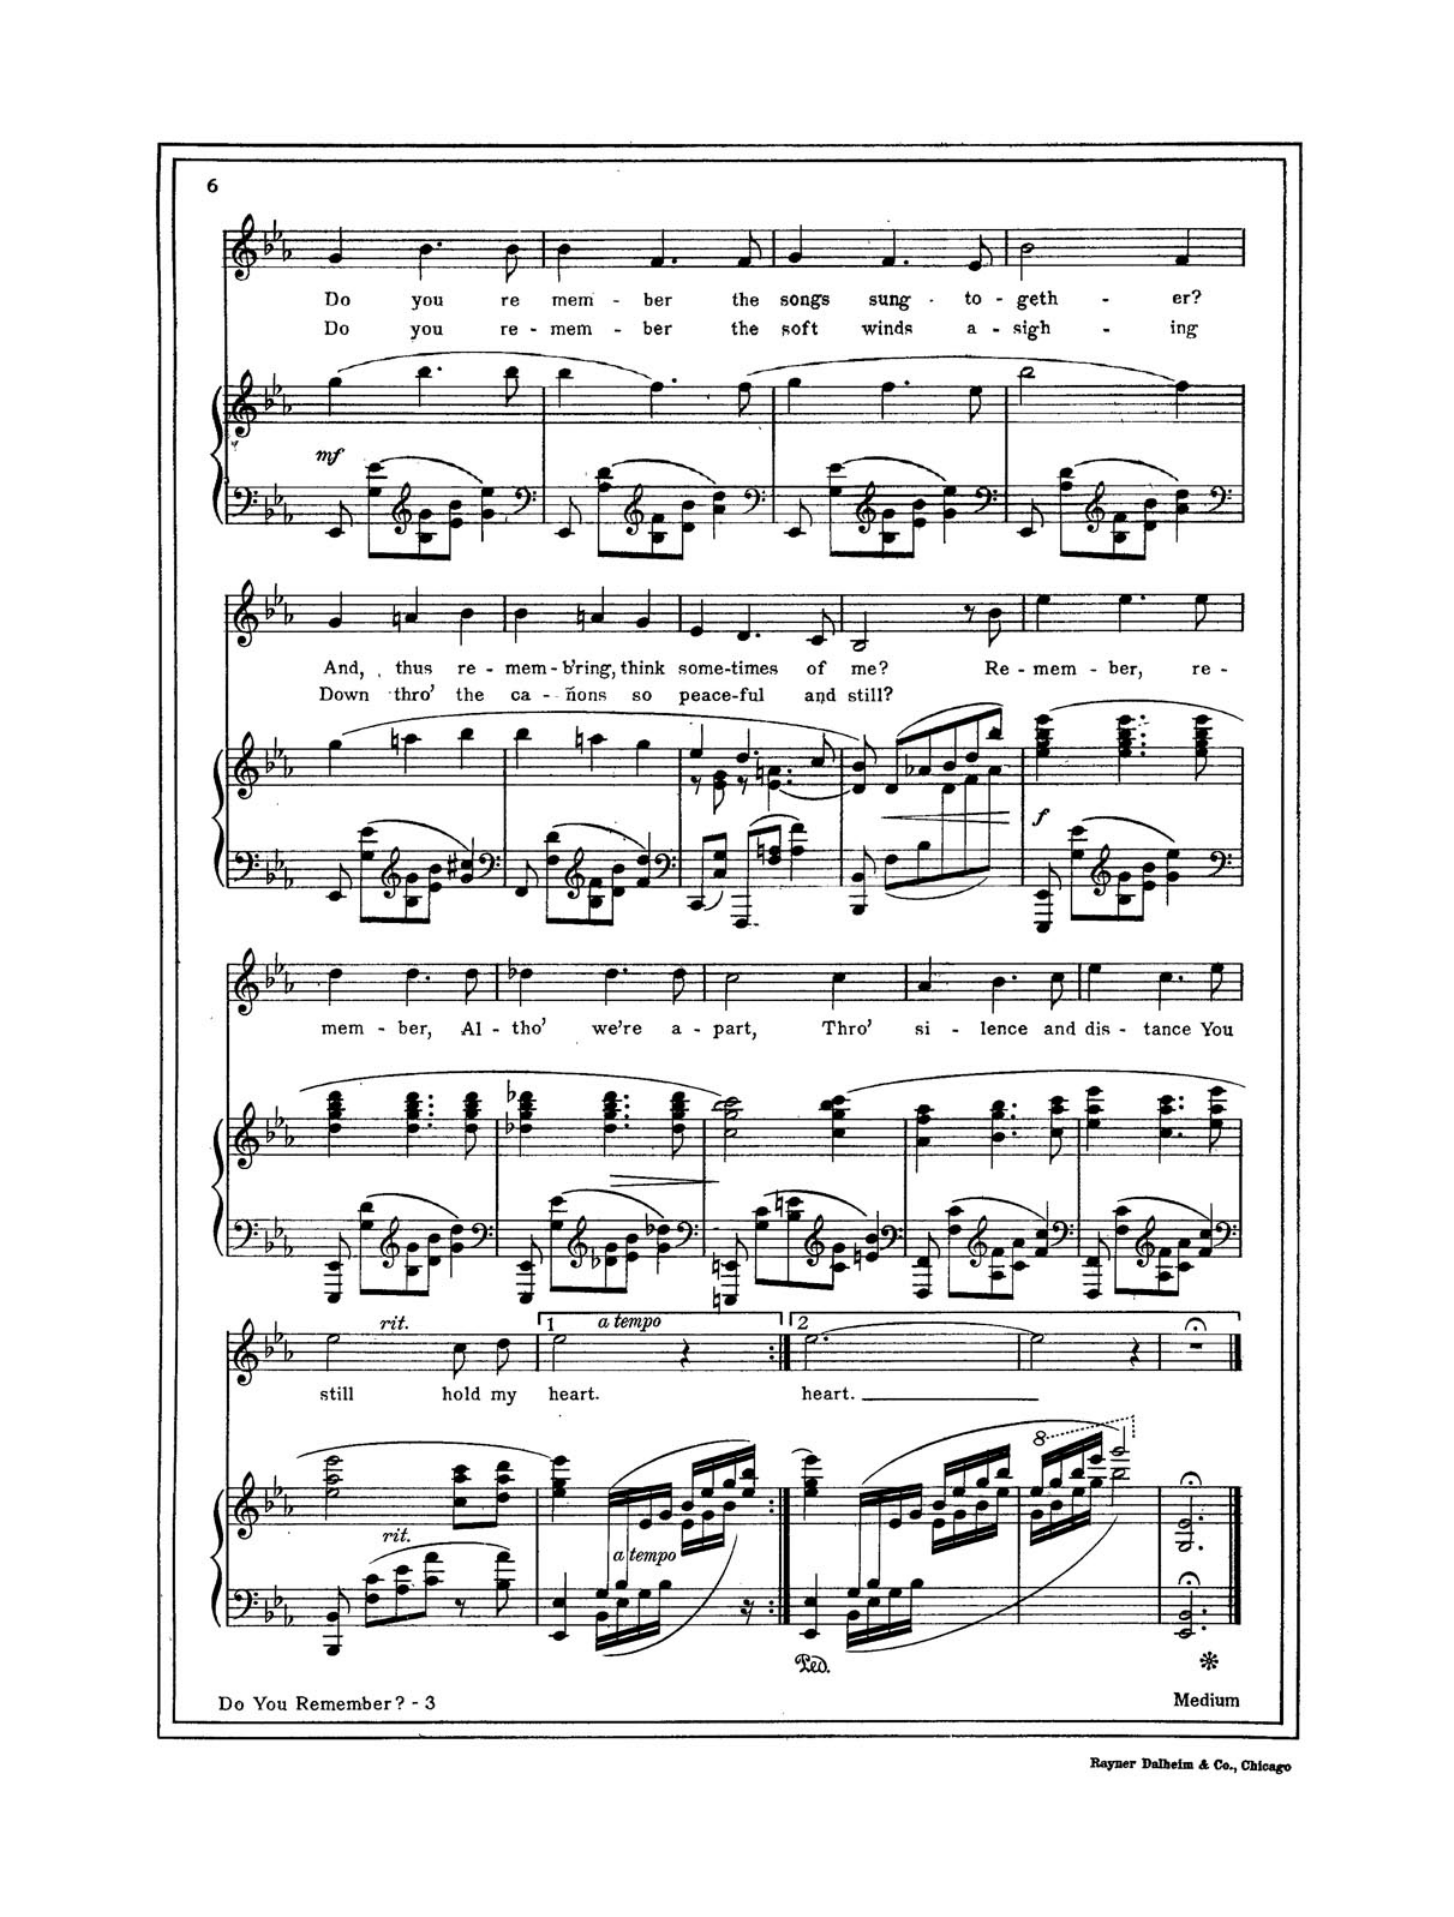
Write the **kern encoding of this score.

**kern	**kern	**dynam	**kern	**text	**text
*part2	*part2	*part2	*part1	*part1	*part1
*staff3	*staff2	*staff2/3	*staff1	*staff1	*staff1
*I"Piano	*	*	*I"Voice	*	*
*I'Pno	*	*	*	*	*
*clefF4	*clefG2	*	*clefG2	*	*
*k[b-e-a-]	*k[b-e-a-]	*	*k[b-e-a-]	*	*
*M3/4	*M3/4	*	*M3/4	*	*
=33	=33	=33	=33	=33	=33
!	!	!LO:DY:b	!	!	!
8EE-/	(4gg\	mf	4g/	Do	Do
8G\ 8e-\L	.	.	.	.	.
*clefG2	*	*	*	*	*
8B-\ 8g\	4.bb-\	.	4.b-\	you	you
8e-\ 8b-\J	.	.	.	.	.
4g\ 4ee-\	.	.	.	.	.
.	8bb-\	.	8b-\	re-	re-
=34	=34	=34	=34	=34	=34
*clefF4	*	*	*	*	*
8EE-/	4bb-\	.	4b-\	-mem-	-mem-
8A-/ 8d/L	.	.	.	.	.
*clefG2	*	*	*	*	*
8B-/ 8f/	4.ff\)	.	4.f/	-ber	-ber
8d/ 8b-/J	.	.	.	.	.
4a-\ 4dd\	.	.	.	.	.
.	(8ff\	.	8f/	the	the
=35	=35	=35	=35	=35	=35
*clefF4	*	*	*	*	*
8EE-/	4gg\	.	4g/	songs	soft
8G\ 8e-\L	.	.	.	.	.
*clefG2	*	*	*	*	*
8B-\ 8g\	4.ff\	.	4.f/	sung	winds
8e-\ 8b-\J	.	.	.	.	.
4g\ 4ee-\	.	.	.	.	.
.	8ee-\	.	8e-/	to-	a-
=36	=36	=36	=36	=36	=36
*clefF4	*	*	*	*	*
8EE-/	2bb-\	.	2b-\	-geth-	-sigh-
8A-/ 8d/L	.	.	.	.	.
*clefG2	*	*	*	*	*
8B-/ 8f/	.	.	.	.	.
8d/ 8b-/J	.	.	.	.	.
4a-\ 4dd\	4ff\)	.	4f/	-er?	-ing
=37	=37	=37	=37	=37	=37
*clefF4	*	*	*	*	*
8EE-/	(4gg\	.	4g/	And,	Down
8G\ 8e-\L	.	.	.	.	.
*clefG2	*	*	*	*	*
8B-\ 8g\	4aan\	.	4an/	thus	thro’
8e-\ 8b-\J	.	.	.	.	.
4g/ 4cc#X/	4bb-\	.	4b-\	re-	the
=38	=38	=38	=38	=38	=38
*clefF4	*	*	*	*	*
8FF/	4bb-\	.	4b-\	-mem-	can-
8F/ 8d/L	.	.	.	.	.
*clefG2	*	*	*	*	*
8B-/ 8f/	4aan\	.	4an/	-b’ring,	-yons
8d/ 8b-/J	.	.	.	.	.
4f/ 4dd/	4gg\	.	4g/	think	so
=39	=39	=39	=39	=39	=39
*clefF4	*	*	*	*	*
*	*^	*	*	*	*
8CC/L	4ee-/	8r	.	4e-/	some-	peace-
8C/ 8G/J	.	8e-\ 8g\	.	.	.	.
8FFF/L	4.dd/	8r	.	4.d/	-times	-ful
8F/ 8An/J	.	(4.e-\ 4.an\	.	.	.	.
4A\ 4f\	.	.	.	.	.	.
.	8cc/	.	.	8c/	of	and
=40	=40	=40	=40	=40	=40	=40
8BBB-/ 8BB-/	8d/ 8b-/))	4.ryy	.	2B-/	me?	still?
!	!	!	!LO:HP:b	!	!	!
(<8F\L	(>8d/L	.	<	.	.	.
8B-\	8a-X/	.	.	.	.	.
4.ryy	8b-/	8d\	.	.	.	.
.	8dd/	8f\	.	8r	.	.
.	8bb-/J)	8a-\J)	.	8b-\	Re	.
=41	=41	=41	=41	=41	=41	=41
!	!	!	!LO:DY:b	!	!	!
*	*v	*v	*	*	*	*
8EEE-/ 8EE-/	(4ee-\ 4gg\ 4bb-\ 4eee-\	f	4ee-\	mem-	.
8G\ 8e-\L	.	.	.	.	.
*clefG2	*	*	*	*	*
8B-\ 8g\	4.ee-\ 4.gg\ 4.bb-\ 4.eee-\	.	4.ee-\	-ber,	.
8e-\ 8b-\J	.	.	.	.	.
4g\ 4ee-\	.	.	.	.	.
.	8ee-\ 8gg\ 8bb-\ 8eee-\	.	8ee-\	re-	.
=42	=42	=42	=42	=42	=42
*clefF4	*	*	*	*	*
8EEE-/ 8EE-/	4dd\ 4gg\ 4bb-\ 4ddd\	.	4dd\	-mem-	.
8G\ 8d\L	.	.	.	.	.
*clefG2	*	*	*	*	*
8B-\ 8g\	4.dd\ 4.gg\ 4.bb-\ 4.ddd\	.	4.dd\	-ber,	.
8d\ 8b-\J	.	.	.	.	.
4g\ 4dd\	.	.	.	.	.
.	8dd\ 8gg\ 8bb-\ 8ddd\	.	8dd\	Al-	.
=43	=43	=43	=43	=43	=43
*clefF4	*	*	*	*	*
8EEE-/ 8EE-/	4dd-X\ 4gg\ 4bb-\ 4ddd-X\	.	4dd-X\	-tho’	.
8G\ 8e-\L	.	.	.	.	.
*clefG2	*	*	*	*	*
8d-X\ 8g\	4.dd-\ 4.gg\ 4.bb-\ 4.ddd-\	.	4.dd-\	we’re	.
8e-\ 8b-\J	.	.	.	.	.
4g\ 4dd-X\	.	.	.	.	.
.	8dd-\ 8gg\ 8bb-\ 8ddd-\	.	8dd-\	a-	.
.	.	[	.	.	.
=44	=44	=44	=44	=44	=44
*clefF4	*	*	*	*	*
8EEEn/ 8EEn/	2cc\ 2gg\ 2bb-\ 2ccc\)	.	2cc\	part,	.
8G\ 8c\L	.	.	.	.	.
8B-\ 8en\	.	.	.	.	.
*clefG2	*	*	*	*	*
8c\ 8g\J	.	.	.	.	.
4en/ 4b-/	(4cc\ 4gg\ 4bb-\ 4ccc\	.	4cc\	Thro’	.
=45	=45	=45	=45	=45	=45
*clefF4	*	*	*	*	*
8FFF/ 8FF/	4a-\ 4ff\ 4aa-\	.	4a-/	si-	.
8F\ 8c\L	.	.	.	.	.
*clefG2	*	*	*	*	*
8A-\ 8f\	4.b-\ 4.gg\ 4.bb-\	.	4.b-\	-lence	.
8c\ 8a-\J	.	.	.	.	.
4f/ 4cc/	.	.	.	.	.
.	8cc\ 8aa-\ 8ccc\	.	8cc\	and	.
=46	=46	=46	=46	=46	=46
*clefF4	*	*	*	*	*
8FFF/ 8FF/	4ee-\ 4aa-\ 4eee-\	.	4ee-\	dis-	.
8F\ 8c\L	.	.	.	.	.
*clefG2	*	*	*	*	*
8A-\ 8f\	4.cc\ 4.aa-\ 4.ccc\	.	4.cc\	-tance	.
8c\ 8a-\J	.	.	.	.	.
4f/ 4cc/	.	.	.	.	.
.	8ee-\ 8aa-\ 8eee-\	.	8ee-\	You	.
=47	=47	=47	=47	=47	=47
*clefF4	*	*	*	*	*
!	!	!	!LO:TX:i:t=rit.	!	!
8BBB-/ 8BB-/	2ee-\ 2aa-\ 2eee-\	.	2ee-\	still	.
!LO:TX:i:t=rit.	!	!	!	!	!
8F\ 8c\L	.	.	.	.	.
8A-\ 8e-\	.	.	.	.	.
8c\ 8a-\J	.	.	.	.	.
8r	8cc\ 8aa-\ 8ccc\L	.	8cc\L	hold	.
8B-\ 8a-\	8dd\ 8aa-\ 8ddd\J	.	8dd\J	my	.
=48	=48	=48	=48	=48	=48
*^	*^	*	*	*	*
!	!	!	!	!	!LO:TX:i:t=a tempo	!	!
4ryy	4EE-/ 4E-/	4ee-\ 4gg\ 4eee-\)	2ryy	.	2ee-\	heart.	.
!LO:TX:i:t=a tempo	!	!	!	!	!	!	!
(16G/LL	(<16BB-\LL	8ryy	.	.	.	.	.
16B-/	16E-\	.	.	.	.	.	.
4.ryy	16G\	16e-/	.	.	.	.	.
.	16B-\JJ	16g/JJ	.	.	.	.	.
.	8.ryy	16b-/LL	16e-\LL	.	4r	.	.
.	.	16ee-/	16g\	.	.	.	.
.	.	16gg/	16b-\JJ)	.	.	.	.
.	16r	16ee-/ 16bb-/JJ)	16ryy	.	.	.	.
=49:|!	=49:|!	=49:|!	=49:|!	=49:|!	=49:|!	=49:|!	=49:|!
4ryy	4EE-/ 4E-/	4ee-\ 4gg\ 4eee-\	2ryy	.	[2.ee-\	heart.	.
(16G/LL	(<16BB-\LL	8ryy	.	.	.	.	.
16B-/	16E-\	.	.	.	.	.	.
4ryy	16G\	16e-/	.	.	.	.	.
.	16B-\JJ	16g/JJ	.	.	.	.	.
.	4ryy	16b-/LL	16e-\LL	.	.	.	.
.	.	16ee-/	16g\	.	.	.	.
8ryy	.	16gg/	16b-\	.	.	.	.
.	.	16bb-/JJ	16ee-\JJ	.	.	.	.
*v	*v	*	*	*	*	*	*
=50	=50	=50	=50	=50	=50	=50
*	*8va	*	*	*	*	*
2.ryy	16eee-/LL	16gg\LL	.	2ee-\]	.	.
.	16ggg/	16bb-\	.	.	.	.
.	16bbb-/	16eee-\	.	.	.	.
.	16eeee-/JJ	16ggg\JJ	.	.	.	.
.	2gggg/)	2bbb-\)	.	.	.	.
.	.	.	.	4r	.	.
*	*v	*v	*	*	*	*
=51	=51	=51	=51	=51	=51
*	*X8va	*	*	*	*
2.EE-/;< 2.BB-/;<	2.G/;< 2.e-/;<	.	2.r;<	.	.
==	==	==	==	==	==
*-	*-	*-	*-	*-	*-
